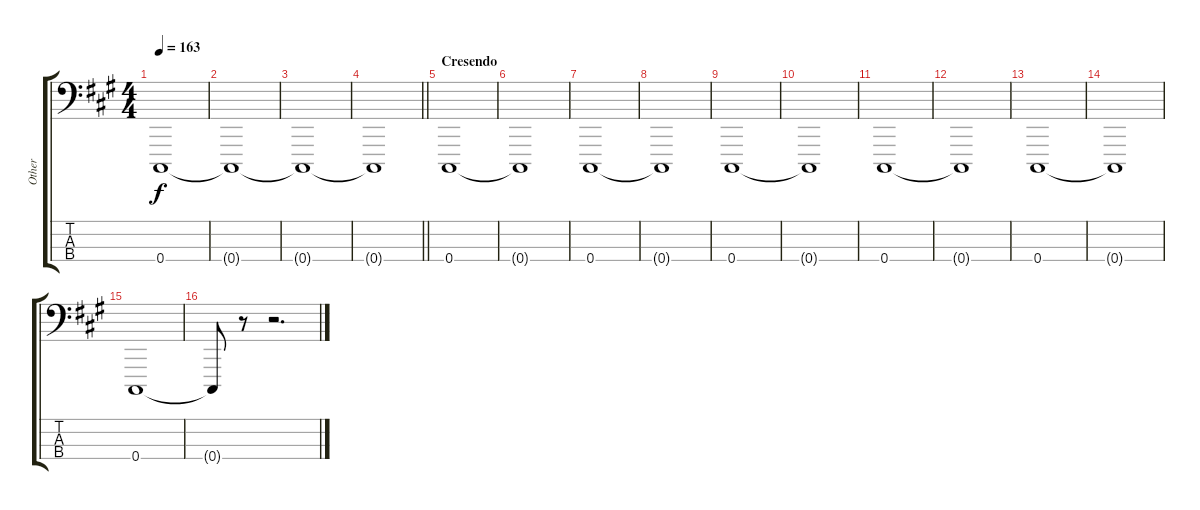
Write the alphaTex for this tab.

\track ("Other" "Other") {instrument stringensemble2}
\staff {score tabs}
\tuning (Gb2 Db2 Ab1 Db1) {hide}
\ts (4 4)
\tempo 163
\clef f4
\ks a
0.4{t}.1{dy f} |
0.4{t}.1 |
0.4{t}.1 |
\barLineRight lightlight
0.4{t}.1 |
\section ("" "Cresendo")
0.4.1 |
0.4{t}.1 |
0.4.1 |
0.4{t}.1 |
0.4.1 |
0.4{t}.1 |
0.4.1 |
0.4{t}.1 |
0.4.1 |
0.4{t}.1 |
0.4.1 |
0.4{t}.8 r.8 r.2{d}
